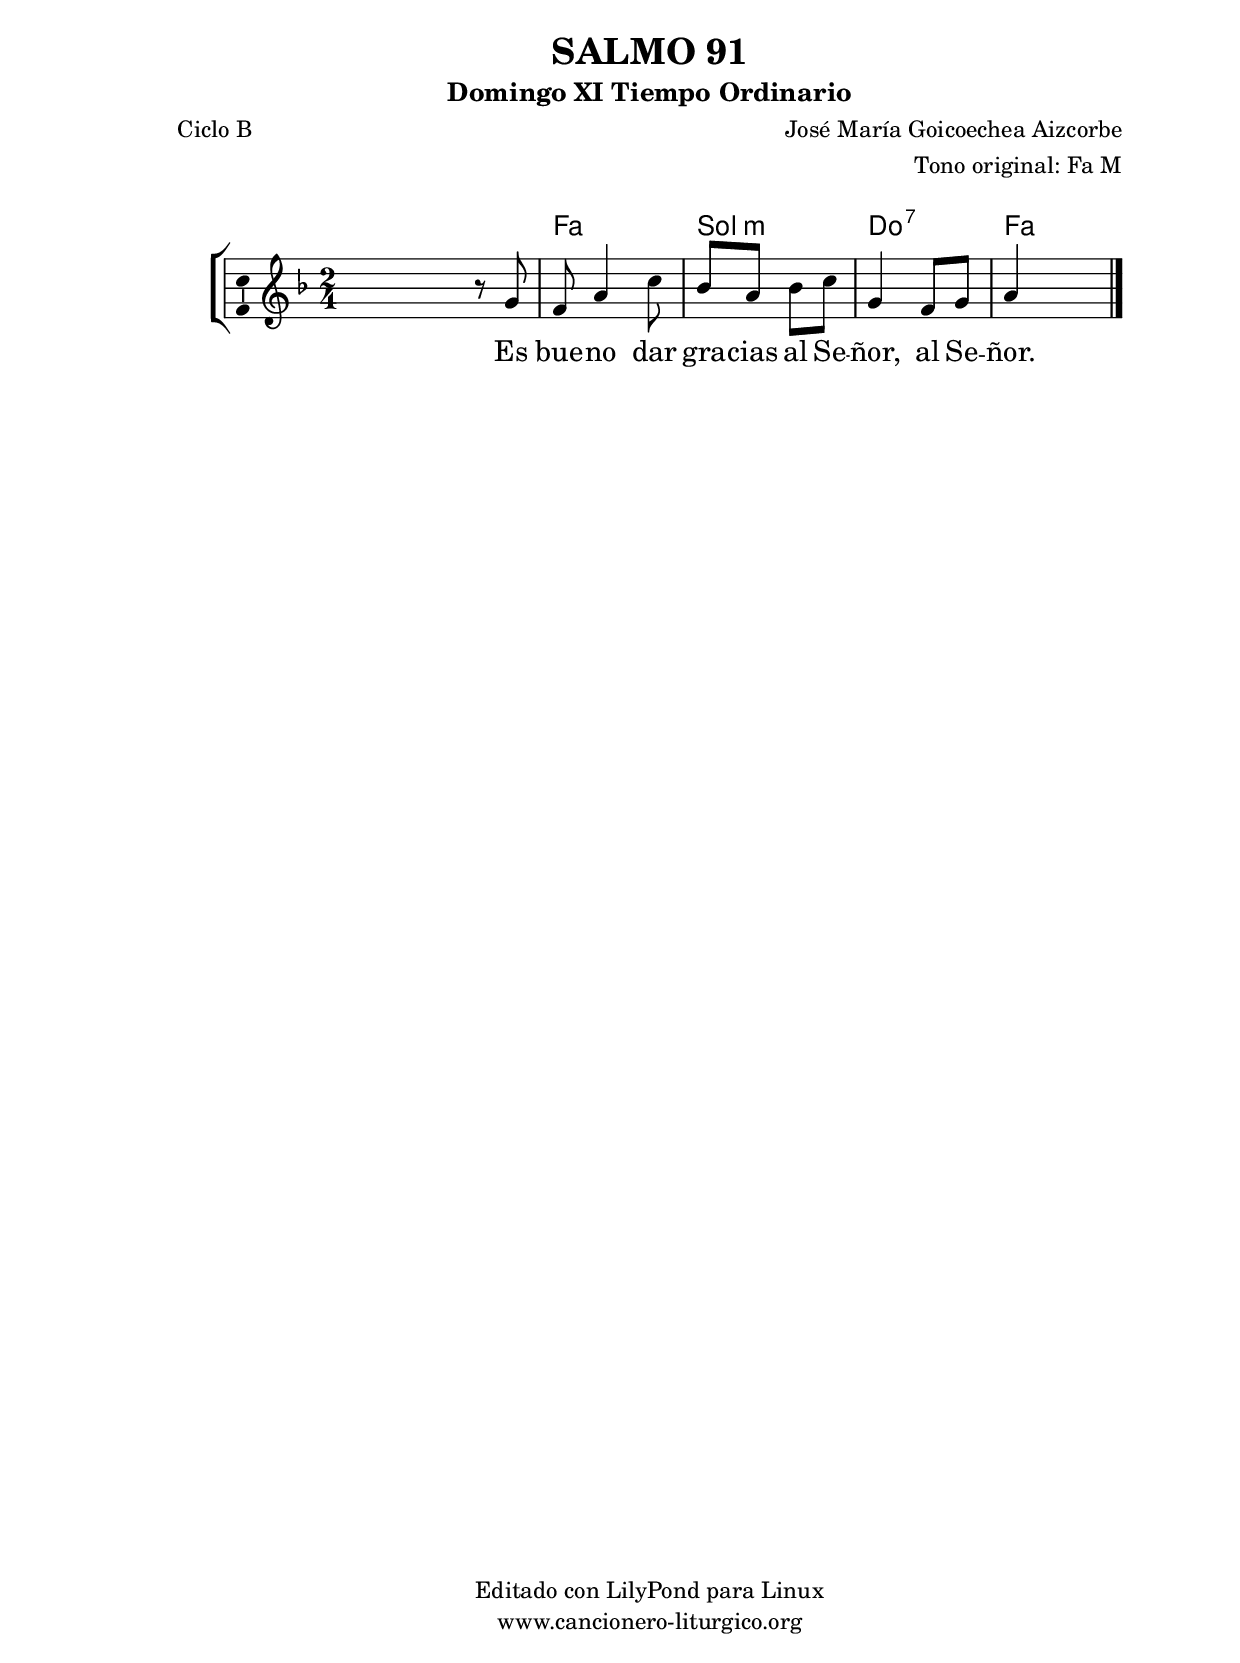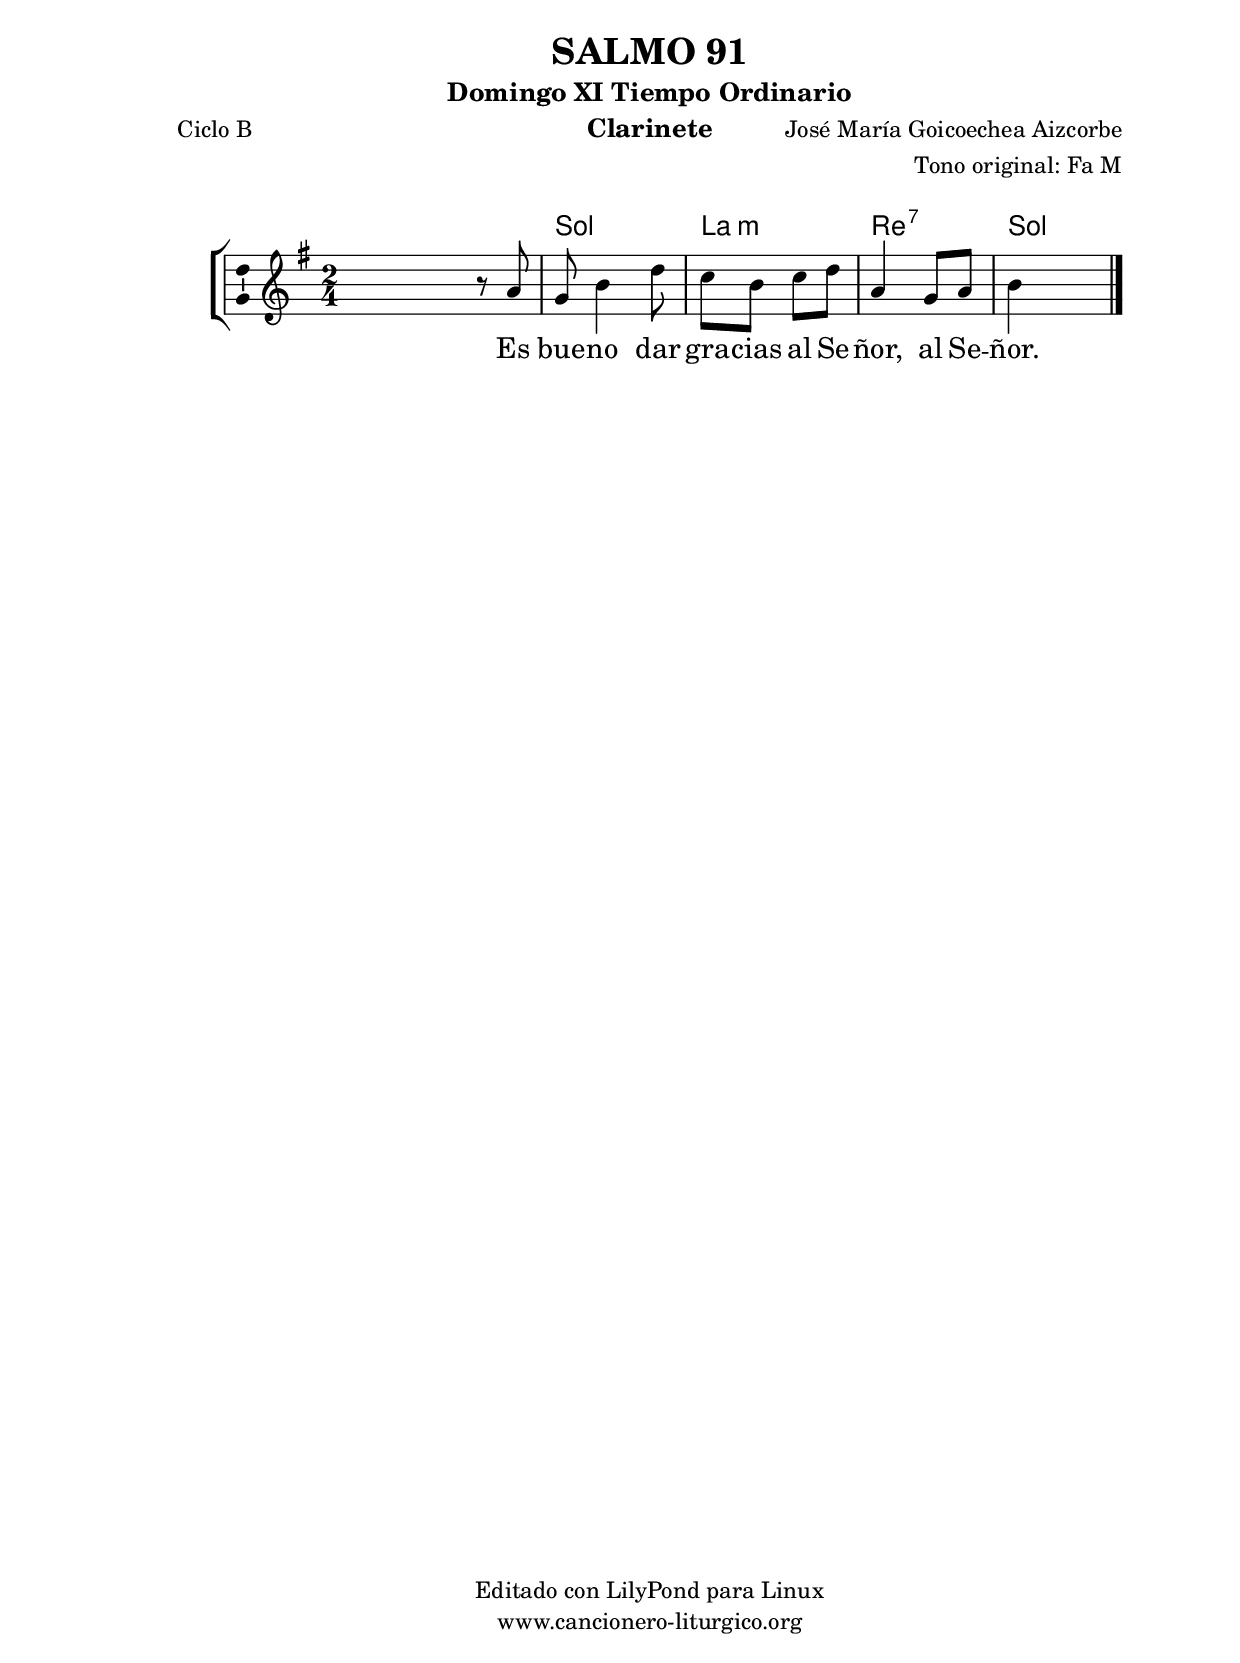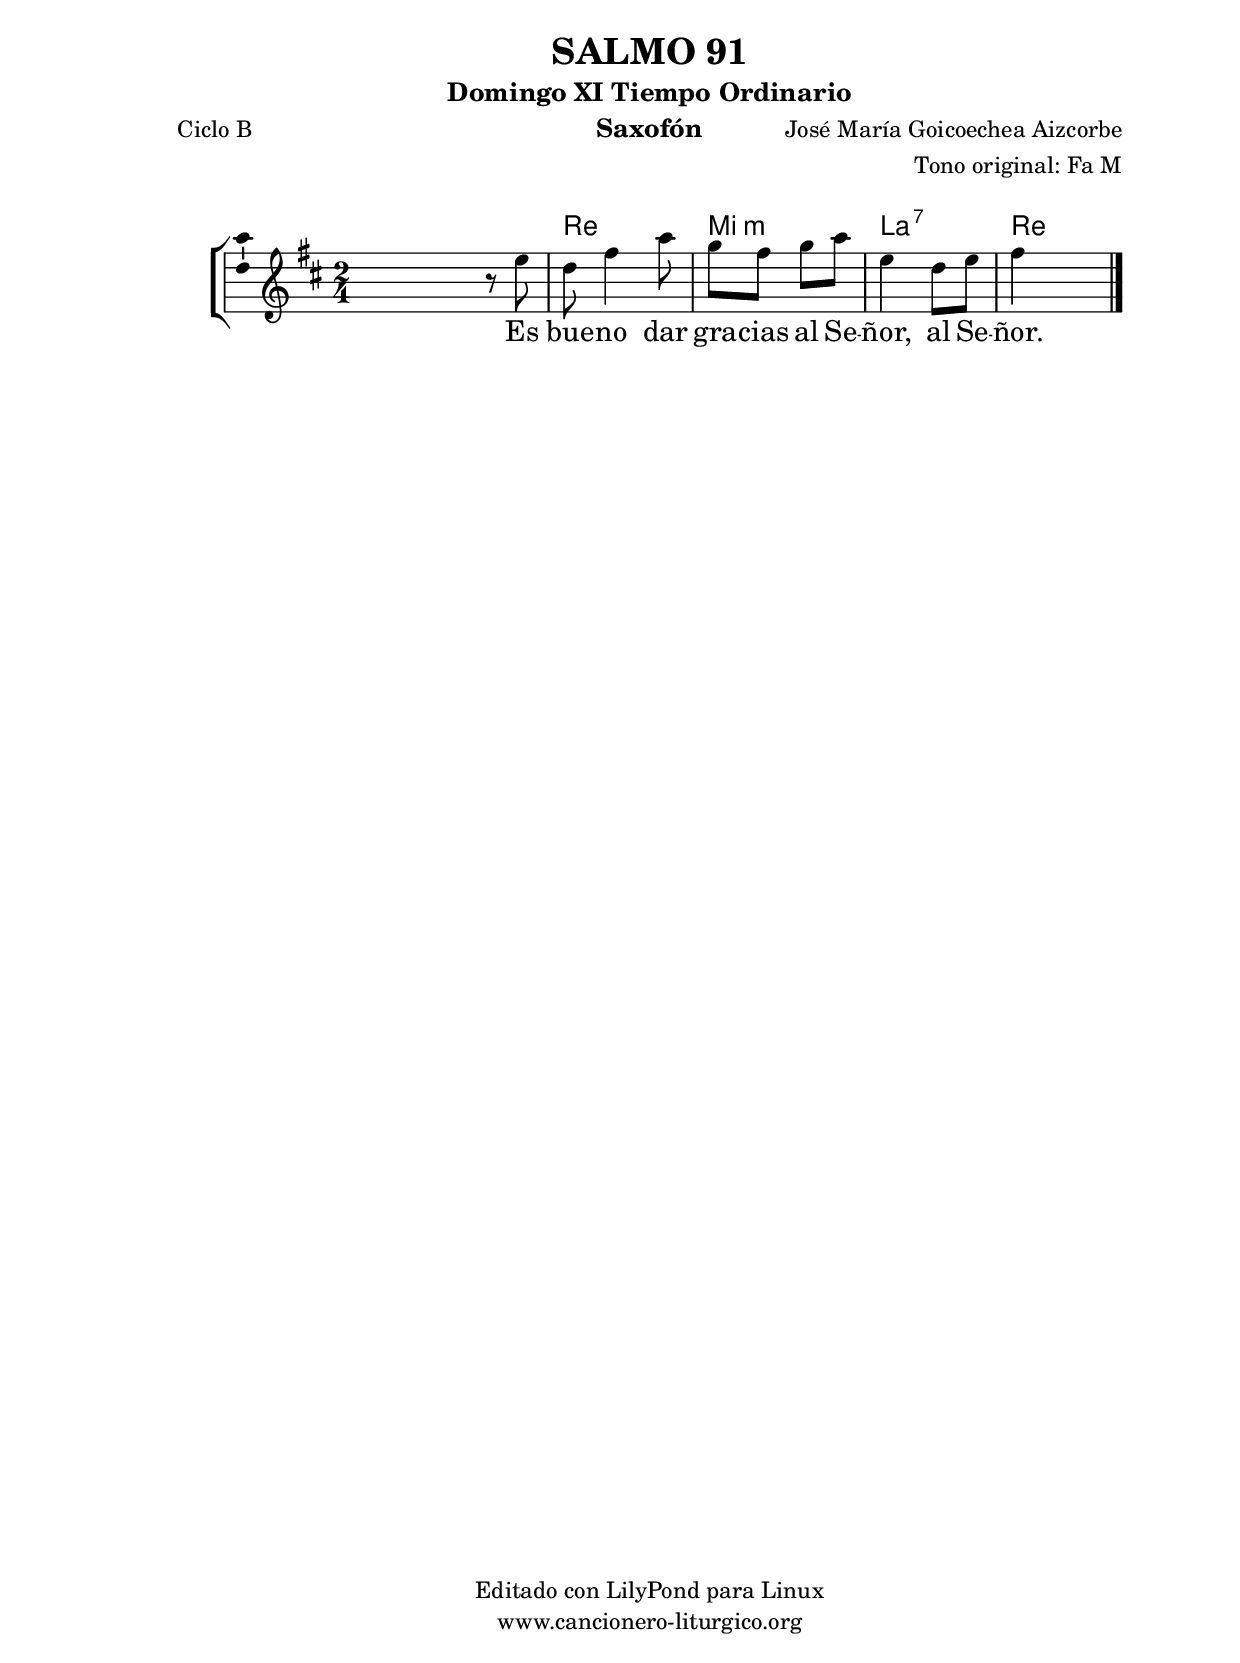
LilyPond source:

%
%para convertir .midi en .wav:
%timidity filename.midi -Ow -o finename.wav
%
%
%Para convertir de .wav a .mp3:
%lame -h -m j filename.wav
%
%
%para escuchar el midi:
%timidity nombrefichero.midi
%


%versión de lilypond para la que se ha escrito esta partitura:
\version "2.16.0"

	%Tamaño papel
	#(set-default-paper-size "a4")
	%Tamaño partitura
	#(set-global-staff-size 20)
	%No responde al pulsar sobre una nota
	#(ly:set-option 'point-and-click #f)

%parámetros del encabezamiento:
\header {
	title = "SALMO 91"
	subtitle = "Domingo XI Tiempo Ordinario"
	composer = "José María Goicoechea Aizcorbe"
	poet = "Ciclo B"
	meter = ""
	arranger = "Tono original: Fa M"
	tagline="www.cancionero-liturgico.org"
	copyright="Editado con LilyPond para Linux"
	tiempo = "Ordinario"
	usos = "Salmo"
	letra = "Es bueno dar gracias al Señor, al Señor."
	}

%parámetros asociados al papel:
\paper  {
	oddHeaderMarkup = \markup {\fill-line { \on-the-fly #not-first-page \fromproperty #'header:title \on-the-fly #not-first-page \fromproperty #'header:composer }}
	evenHeaderMarkup = \markup {\fill-line { \fromproperty #'header:composer \fromproperty #'header:title }}
	#(set-paper-size "a4")
	print-page-number = ##f
	first-page-number = 1
	print-first-page-number = ##f
%	head-separation = 3.0 \cm
	top-margin = 2.0 \cm
	bottom-margin = 0.5\cm
%%%	bottom-margin = -1.0\cm
	left-margin = 3.0 \cm
	line-width = 16.0 \cm 
	indent = 8\mm
	interscoreline = 2.\mm
	between-system-space = 15\mm
%	para que las partituras no llenen la hoja:
	ragged-bottom = ##t
%	idem para la última hoja:
	ragged-last-bottom = ##f
%	para que las partituras llenen el ancho del papel:
	ragged-last = ##f
	after-title-space = 2.5 \cm
%page-count=1
%system-count=8

	%Flexible Vertical Spacing
%	markup-markup-spacing =
%	#'((basic-distance . 15) (minimum-distance . 15) (padding . 3))
	markup-system-spacing =
	#'((basic-distance . 15) (minimum-distance . 15) (padding . 3))
	system-system-spacing =
	#'((basic-distance . 15) (minimum-distance . 15) (padding . 3))
	score-system-spacing =
	#'((basic-distance . 15) (minimum-distance . 15) (padding . 5))
%	top-system-spacing = % header
%	#'((basic-distance . 8) (minimum-distance . 0) (padding . 3))
%	top-markup-spacing =
%	#'((basic-distance . 20) (minimum-distance . 20) (padding . 3))
	last-bottom-spacing = % footer
	#'((basic-distance . 5) (minimum-distance . 5) (padding . 3))
%	score-markup-spacing =
%	#'((basic-distance . 16) (minimum-distance . 13) (padding . 3))

	}


%parámetros que afectan a toda la partitura:
global =  {
	%clave de sol (G):
	\clef G
	%armadura:
%	\transpose a c'
	\key f \major
	\tempo 4=80
	\set Score.tempoHideNote = ##t
	}


acordes = {
	\italianChords
	\chordmode {
%	\transpose a c'
{
s2
f2 g:m c:7 f
	}
	}
}


melodia = 
%	\transpose a c'
{
	\relative c''{
	\time 2/4

s4 r8 g8
f8 a4 c8
bes8 a bes c
g4 f8 g
a4 s4

	\bar "|."
	}
	}


texto = \lyricmode {
Es bue -- no dar gra -- cias al Se -- ñor, al Se -- ñor.
	}


acordesStaff = \context ChordNames = acordesStaff <<
	\set chordChanges = ##t
	\acordes
	>>


vozStaff = \context Voice = vozStaff
\with {\consists "Ambitus_engraver"}
<<
%	\set Staff.instrumentName = ""
%	\set Staff.shortInstrumentName = ""
%	\set Staff.midiInstrument = #"clarinet"
%	\set Staff.midiInstrument = #"cello"
%	\set Staff.midiInstrument = #"flute"
	\set Staff.midiInstrument = #"electric guitar (jazz)"
%	\set Staff.midiInstrument = #"english horn"
%	\set Staff.midiInstrument = #"violin"
%	\set Staff.midiInstrument = #"glockenspiel"
	\set Staff.midiMinimumVolume = #0.7
	\set Staff.midiMaximumVolume = #0.9
	\global
	\melodia
	>>


textoStaff = \context Lyrics = textoStaff <<
	\lyricsto vozStaff \texto
	>>

\book {
	\score {
		\context ChoirStaff {
			\override StaffGroup.SystemStartBracket #'collapse-height = #1
			\override Score.SystemStartBar #'collapse-height = #1
			<<
			\acordesStaff
			\vozStaff
			\textoStaff
			>>
			}
		\layout {
	    		\context {
				\Lyrics
				\override LyricText #'font-size = #2
				}
	   		 \context {
				\Score
				%fontSize = #3
				\override StaffSymbol #'staff-space = #(magstep +3)
				%\override Beam #'thickness = #0.55
				%\override SpacingSpanner #'spacing-increment = #1.0
				%\override Slur #'height-limit = #1.5
				}
			}
		}
	\score {
		\unfoldRepeats
		\context ChoirStaff {
			<<
			\acordesStaff
			\vozStaff
			>>
			}
		\midi {
	  		\context {
	  			\Score
				tempoWholesPerMinute = #(ly:make-moment 70 4)
				}
			}
		}
	}

%Partitura para clarinete
#(define output-suffix "C")
\book {
	\header{
		instrument = "Clarinete"
		}
	\score {
		\context ChoirStaff {
			\override StaffGroup.SystemStartBracket #'collapse-height = #1
			\override Score.SystemStartBar #'collapse-height = #1
\transpose c d
			<<
			\acordesStaff
			\vozStaff
			\textoStaff
			>>
			}
		\layout {
	    		\context {
				\Lyrics
				\override LyricText #'font-size = #2
				}
	   		 \context {
				\Score
				%fontSize = #3
				\override StaffSymbol #'staff-space = #(magstep +3)
				%\override Beam #'thickness = #0.55
				%\override SpacingSpanner #'spacing-increment = #1.0
				%\override Slur #'height-limit = #1.5
				}
			}
		}
	}

%Partitura para saxofón
#(define output-suffix "S")
\book {
	\header{
		instrument = "Saxofón"
		}
	\score {
		\context ChoirStaff {
			\override StaffGroup.SystemStartBracket #'collapse-height = #1
			\override Score.SystemStartBar #'collapse-height = #1
\transpose c a
			<<
			\acordesStaff
			\vozStaff
			\textoStaff
			>>
			}
		\layout {
	    		\context {
				\Lyrics
				\override LyricText #'font-size = #2
				}
	   		 \context {
				\Score
				%fontSize = #3
				\override StaffSymbol #'staff-space = #(magstep +3)
				%\override Beam #'thickness = #0.55
				%\override SpacingSpanner #'spacing-increment = #1.0
				%\override Slur #'height-limit = #1.5
				}
			}
		}
	}

